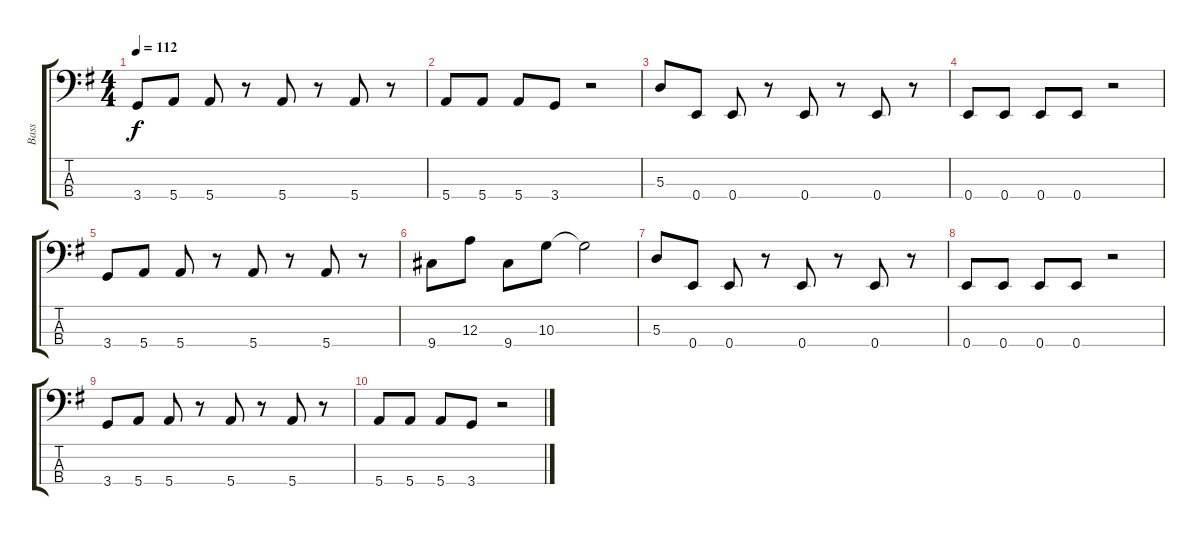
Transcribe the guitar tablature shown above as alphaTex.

\track ("Bass" "Bass") {instrument electricbassfinger}
\staff {score tabs}
\tuning (G2 D2 A1 E1) {hide}
\ts (4 4)
\tempo 112
\clef f4
\ks g
3.4.8{dy f} 5.4.8 5.4.8 r.8 5.4.8 r.8 5.4.8 r.8 |
5.4.8 5.4.8 5.4.8 3.4.8 r.2 |
5.3.8 0.4.8 0.4.8 r.8 0.4.8 r.8 0.4.8 r.8 |
0.4.8 0.4.8 0.4.8 0.4.8 r.2 |
3.4.8 5.4.8 5.4.8 r.8 5.4.8 r.8 5.4.8 r.8 |
9.4.8 12.3.8 9.4.8 10.3.8 10.3{t}.2 |
5.3.8 0.4.8 0.4.8 r.8 0.4.8 r.8 0.4.8 r.8 |
0.4.8 0.4.8 0.4.8 0.4.8 r.2 |
3.4.8 5.4.8 5.4.8 r.8 5.4.8 r.8 5.4.8 r.8 |
5.4.8 5.4.8 5.4.8 3.4.8 r.2
